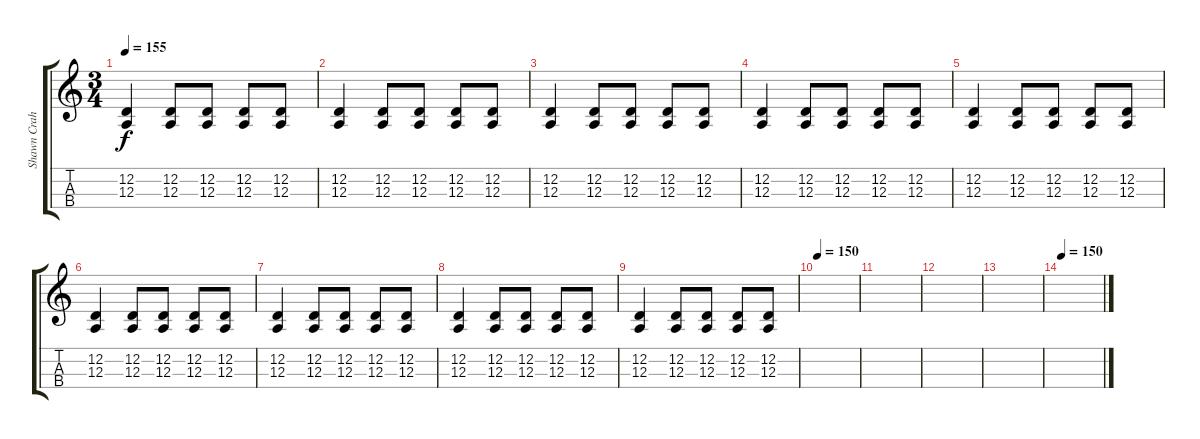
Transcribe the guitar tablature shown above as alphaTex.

\track ("Shawn Crahan" "Shawn Crah") {instrument melodictom}
\staff {score tabs}
\tuning (G3 D3 A2 E2) {hide}
\ts (3 4)
\tempo 155
\clef g2
\ks c
(12.2 12.3).4{dy f} (12.2 12.3).8 (12.2 12.3).8 (12.2 12.3).8 (12.2 12.3).8 |
(12.2 12.3).4 (12.2 12.3).8 (12.2 12.3).8 (12.2 12.3).8 (12.2 12.3).8 |
(12.2 12.3).4 (12.2 12.3).8 (12.2 12.3).8 (12.2 12.3).8 (12.2 12.3).8 |
(12.2 12.3).4 (12.2 12.3).8 (12.2 12.3).8 (12.2 12.3).8 (12.2 12.3).8 |
(12.2 12.3).4 (12.2 12.3).8 (12.2 12.3).8 (12.2 12.3).8 (12.2 12.3).8 |
(12.2 12.3).4 (12.2 12.3).8 (12.2 12.3).8 (12.2 12.3).8 (12.2 12.3).8 |
(12.2 12.3).4 (12.2 12.3).8 (12.2 12.3).8 (12.2 12.3).8 (12.2 12.3).8 |
(12.2 12.3).4 (12.2 12.3).8 (12.2 12.3).8 (12.2 12.3).8 (12.2 12.3).8 |
(12.2 12.3).4 (12.2 12.3).8 (12.2 12.3).8 (12.2 12.3).8 (12.2 12.3).8 |
\tempo 150
|
|
|
|
\tempo 150
